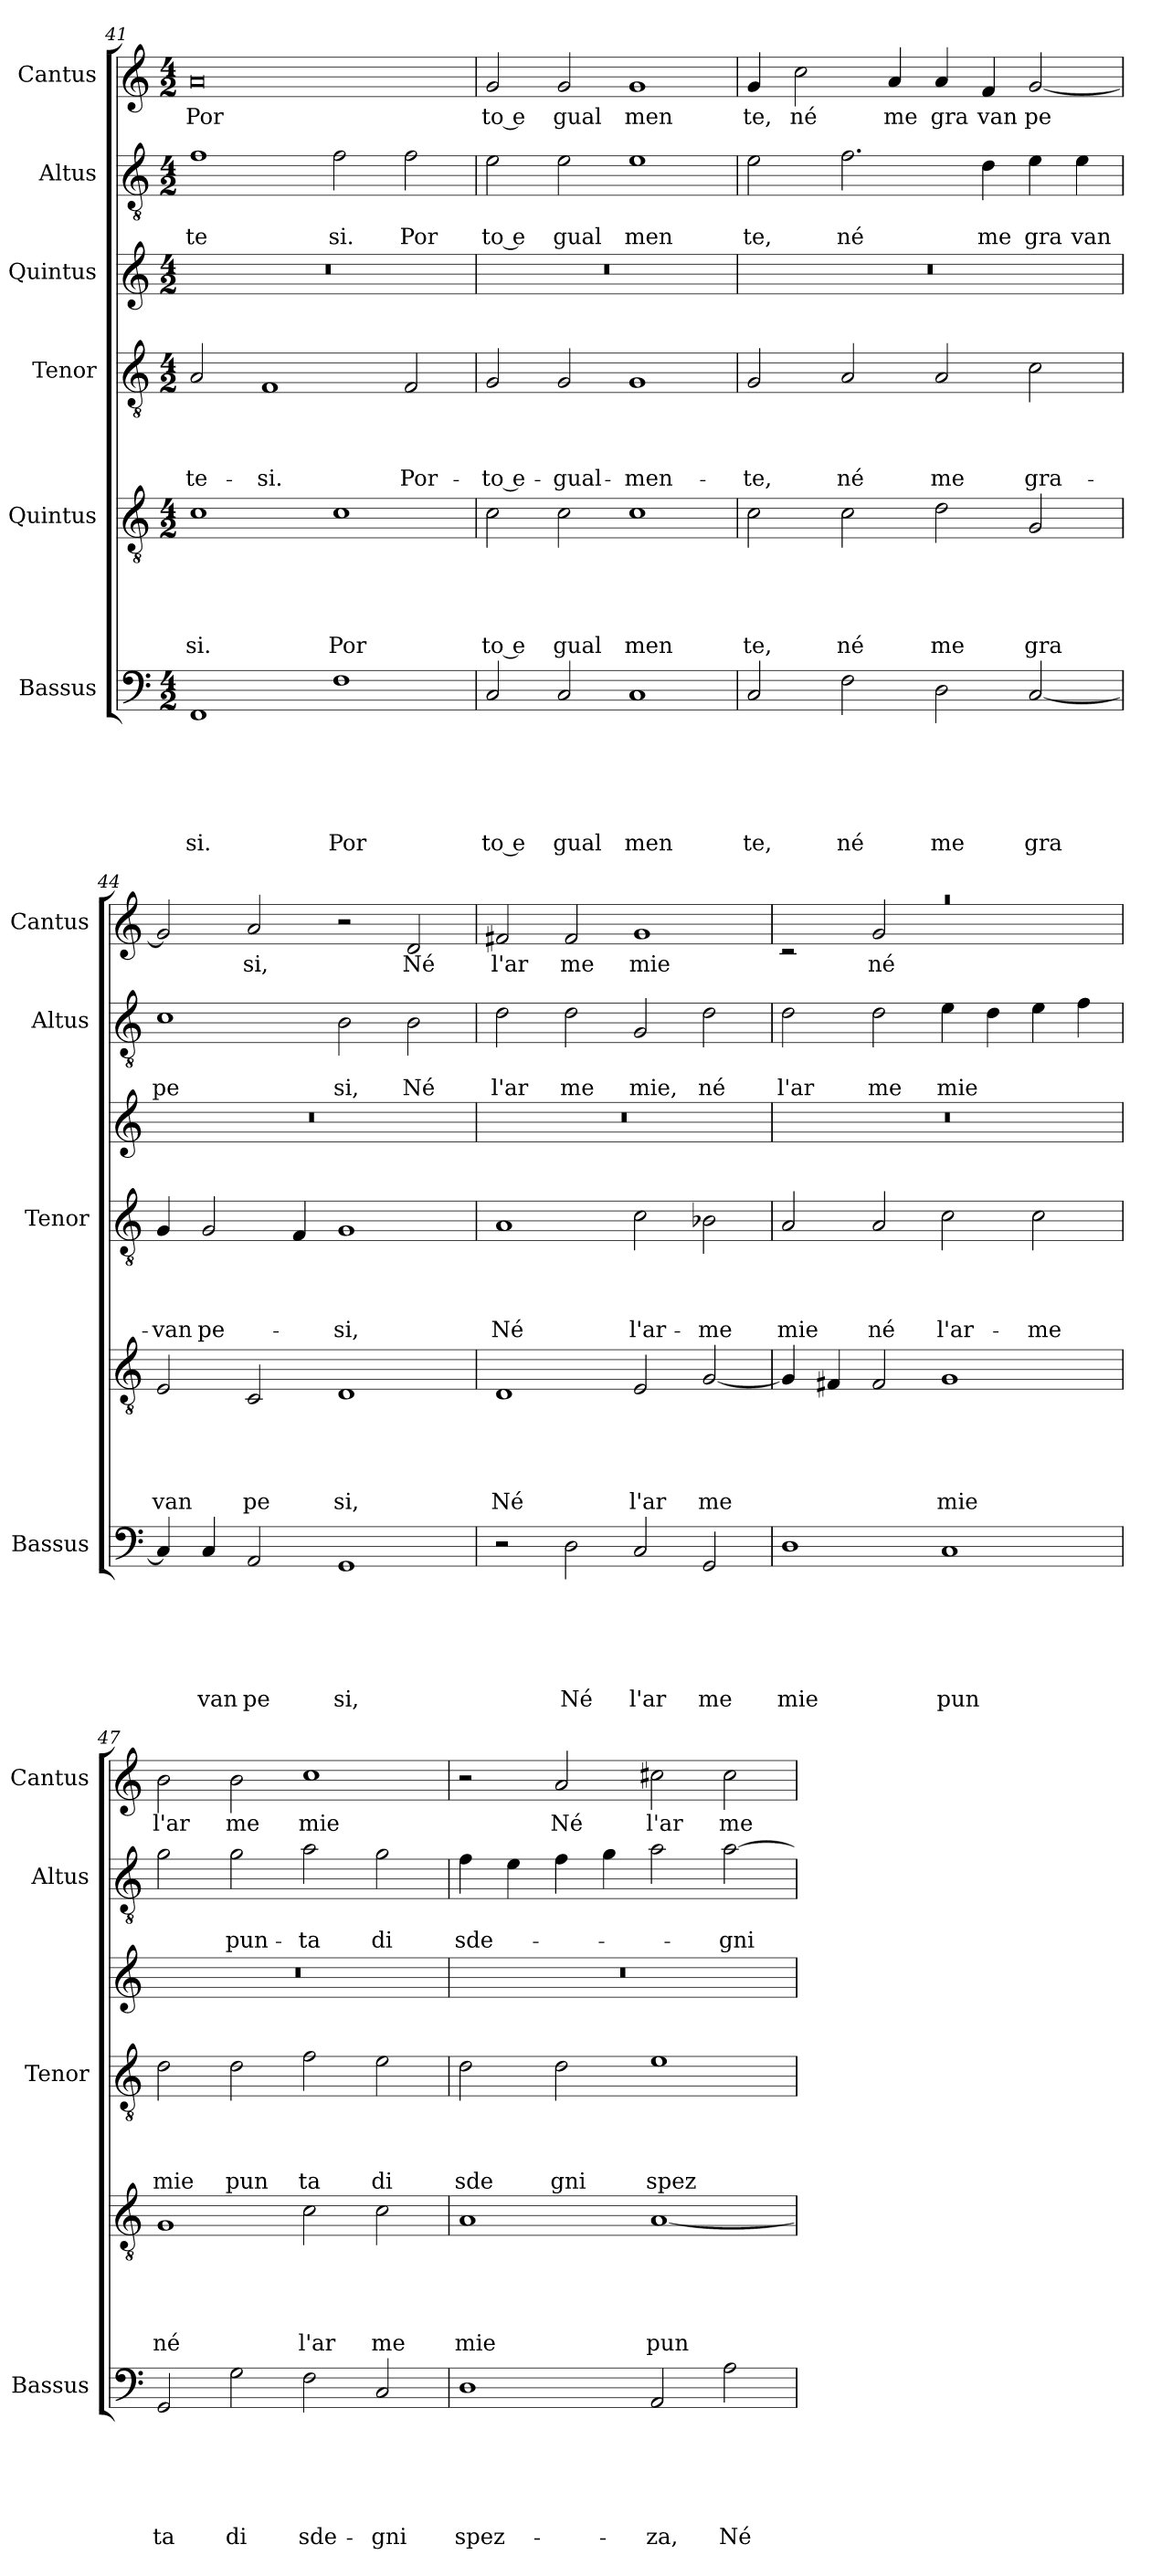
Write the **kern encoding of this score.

**kern	**text	**text	**text	**text	**text	**text	**kern	**text	**text	**text	**text	**text	**kern	**text	**text	**text	**text	**kern	**kern	**text	**text	**kern	**text
*part6	*part6	*part6	*part6	*part6	*part6	*part6	*part5	*part5	*part5	*part5	*part5	*part5	*part4	*part4	*part4	*part4	*part4	*part3	*part2	*part2	*part2	*part1	*part1
*staff6	*staff6	*staff6	*staff6	*staff6	*staff6	*staff6	*staff5	*staff5	*staff5	*staff5	*staff5	*staff5	*staff4	*staff4	*staff4	*staff4	*staff4	*staff3	*staff2	*staff2	*staff2	*staff1	*staff1
*I"Bassus	*	*	*	*	*	*	*I"Quintus	*	*	*	*	*	*I"Tenor	*	*	*	*	*I"Quintus	*I"Altus	*	*	*I"Cantus	*
*I'Bassus	*	*	*	*	*	*	*	*	*	*	*	*	*I'Tenor	*	*	*	*	*	*I'Altus	*	*	*I'Cantus	*
!!LO:PB:g=z
*clefF4	*	*	*	*	*	*	*clefGv2	*	*	*	*	*	*clefGv2	*	*	*	*	*clefG2	*clefGv2	*	*	*clefG2	*
*k[]	*	*	*	*	*	*	*k[]	*	*	*	*	*	*k[]	*	*	*	*	*k[]	*k[]	*	*	*k[]	*
*C:	*	*	*	*	*	*	*C:	*	*	*	*	*	*C:	*	*	*	*	*C:	*C:	*	*	*C:	*
*M4/2	*	*	*	*	*	*	*M4/2	*	*	*	*	*	*M4/2	*	*	*	*	*M4/2	*M4/2	*	*	*M4/2	*
=41	=41	=41	=41	=41	=41	=41	=41	=41	=41	=41	=41	=41	=41	=41	=41	=41	=41	=41	=41	=41	=41	=41	=41
!	!	!	!	!	!	!LO:LY:b	!	!	!	!	!	!LO:LY:b	!	!	!	!	!LO:LY:b	!	!	!	!LO:LY:b	!	!LO:LY:b
1FF	.	.	.	.	.	-si.	1c	.	.	.	.	si.	2A/	.	.	.	-te-	0r	1f	.	te	0a	Por
!	!	!	!	!	!	!	!	!	!	!	!	!	!	!	!	!	!LO:LY:b	!	!	!	!	!	!
.	.	.	.	.	.	.	.	.	.	.	.	.	1F	.	.	.	-si.	.	.	.	.	.	.
!	!	!	!	!	!	!LO:LY:b	!	!	!	!	!	!LO:LY:b	!	!	!	!	!	!	!	!	!LO:LY:b	!	!
1F	.	.	.	.	.	Por	1c	.	.	.	.	Por	.	.	.	.	.	.	2f\	.	si.	.	.
!	!	!	!	!	!	!	!	!	!	!	!	!	!	!	!	!	!LO:LY:b	!	!	!	!LO:LY:b	!	!
.	.	.	.	.	.	.	.	.	.	.	.	.	2F/	.	.	.	Por-	.	2f\	.	Por	.	.
=42	=42	=42	=42	=42	=42	=42	=42	=42	=42	=42	=42	=42	=42	=42	=42	=42	=42	=42	=42	=42	=42	=42	=42
!	!	!	!	!	!	!LO:LY:b:rj	!	!	!	!	!	!LO:LY:b:rj	!	!	!	!	!LO:LY:b:rj	!	!	!	!LO:LY:b:rj	!	!LO:LY:b:rj
2C/	.	.	.	.	.	to e	2c\	.	.	.	.	to e	2G/	.	.	.	-to e-	0r	2e\	.	to e	2g/	to e
!	!	!	!	!	!	!LO:LY:b	!	!	!	!	!	!LO:LY:b	!	!	!	!	!LO:LY:b	!	!	!	!LO:LY:b	!	!LO:LY:b
2C/	.	.	.	.	.	gual	2c\	.	.	.	.	gual	2G/	.	.	.	-gual-	.	2e\	.	gual	2g/	gual
!	!	!	!	!	!	!LO:LY:b	!	!	!	!	!	!LO:LY:b	!	!	!	!	!LO:LY:b	!	!	!	!LO:LY:b	!	!LO:LY:b
1C	.	.	.	.	.	men	1c	.	.	.	.	men	1G	.	.	.	-men-	.	1e	.	men	1g	men
=43	=43	=43	=43	=43	=43	=43	=43	=43	=43	=43	=43	=43	=43	=43	=43	=43	=43	=43	=43	=43	=43	=43	=43
!	!	!	!	!	!	!LO:LY:b	!	!	!	!	!	!LO:LY:b	!	!	!	!	!LO:LY:b	!	!	!	!LO:LY:b	!	!LO:LY:b
2C/	.	.	.	.	.	te,	2c\	.	.	.	.	te,	2G/	.	.	.	-te,	0r	2e\	.	te,	4g/	te,
!	!	!	!	!	!	!	!	!	!	!	!	!	!	!	!	!	!	!	!	!	!	!	!LO:LY:b
.	.	.	.	.	.	.	.	.	.	.	.	.	.	.	.	.	.	.	.	.	.	2cc\	né
!	!	!	!	!	!	!LO:LY:b	!	!	!	!	!	!LO:LY:b	!	!	!	!	!LO:LY:b	!	!	!	!LO:LY:b	!	!
2F\	.	.	.	.	.	né	2c\	.	.	.	.	né	2A/	.	.	.	né	.	2.f\	.	né	.	.
!	!	!	!	!	!	!	!	!	!	!	!	!	!	!	!	!	!	!	!	!	!	!	!LO:LY:b
.	.	.	.	.	.	.	.	.	.	.	.	.	.	.	.	.	.	.	.	.	.	4a/	me
!	!	!	!	!	!	!LO:LY:b	!	!	!	!	!	!LO:LY:b	!	!	!	!	!LO:LY:b	!	!	!	!	!	!LO:LY:b
2D\	.	.	.	.	.	me	2d\	.	.	.	.	me	2A/	.	.	.	me	.	.	.	.	4a/	gra
!	!	!	!	!	!	!	!	!	!	!	!	!	!	!	!	!	!	!	!	!	!LO:LY:b	!	!LO:LY:b
.	.	.	.	.	.	.	.	.	.	.	.	.	.	.	.	.	.	.	4d\	.	me	4f/	van
!	!	!	!	!	!	!LO:LY:b	!	!	!	!	!	!LO:LY:b	!	!	!	!	!LO:LY:b	!	!	!	!LO:LY:b	!	!LO:LY:b
[<2C/	.	.	.	.	.	gra	2G/	.	.	.	.	gra	2c\	.	.	.	gra-	.	4e\	.	gra	[<2g/	pe
!	!	!	!	!	!	!	!	!	!	!	!	!	!	!	!	!	!	!	!	!	!LO:LY:b	!	!
.	.	.	.	.	.	.	.	.	.	.	.	.	.	.	.	.	.	.	4e\	.	van	.	.
=44	=44	=44	=44	=44	=44	=44	=44	=44	=44	=44	=44	=44	=44	=44	=44	=44	=44	=44	=44	=44	=44	=44	=44
!	!	!	!	!	!	!	!	!	!	!	!	!LO:LY:b	!	!	!	!	!LO:LY:b	!	!	!	!LO:LY:b	!	!
4C/]	.	.	.	.	.	.	2E/	.	.	.	.	van	4G/	.	.	.	-van	0r	1c	.	pe	2g/]	.
!	!	!	!	!	!	!LO:LY:b	!	!	!	!	!	!	!	!	!	!	!LO:LY:b	!	!	!	!	!	!
4C/	.	.	.	.	.	van	.	.	.	.	.	.	2G/	.	.	.	pe-	.	.	.	.	.	.
!	!	!	!	!	!	!LO:LY:b	!	!	!	!	!	!LO:LY:b	!	!	!	!	!	!	!	!	!	!	!LO:LY:b
2AA/	.	.	.	.	.	pe	2C/	.	.	.	.	pe	.	.	.	.	.	.	.	.	.	2a/	si,
.	.	.	.	.	.	.	.	.	.	.	.	.	4F/	.	.	.	.	.	.	.	.	.	.
!	!	!	!	!	!	!LO:LY:b	!	!	!	!	!	!LO:LY:b	!	!	!	!	!LO:LY:b	!	!	!	!LO:LY:b	!	!
1GG	.	.	.	.	.	si,	1D	.	.	.	.	si,	1G	.	.	.	-si,	.	2B\	.	si,	2r	.
!	!	!	!	!	!	!	!	!	!	!	!	!	!	!	!	!	!	!	!	!	!LO:LY:b	!	!LO:LY:b
.	.	.	.	.	.	.	.	.	.	.	.	.	.	.	.	.	.	.	2B\	.	Né	2d/	Né
=45	=45	=45	=45	=45	=45	=45	=45	=45	=45	=45	=45	=45	=45	=45	=45	=45	=45	=45	=45	=45	=45	=45	=45
!	!	!	!	!	!	!	!	!	!	!	!	!LO:LY:b	!	!	!	!	!LO:LY:b	!	!	!	!LO:LY:b	!	!LO:LY:b
2r	.	.	.	.	.	.	1D	.	.	.	.	Né	1A	.	.	.	Né	0r	2d\	.	l'ar	2f#X/	l'ar
!	!	!	!	!	!	!LO:LY:b	!	!	!	!	!	!	!	!	!	!	!	!	!	!	!LO:LY:b	!	!LO:LY:b
2D\	.	.	.	.	.	Né	.	.	.	.	.	.	.	.	.	.	.	.	2d\	.	me	2f#/	me
!	!	!	!	!	!	!LO:LY:b	!	!	!	!	!	!LO:LY:b	!	!	!	!	!LO:LY:b	!	!	!	!LO:LY:b	!	!LO:LY:b
2C/	.	.	.	.	.	l'ar	2E/	.	.	.	.	l'ar	2c\	.	.	.	l'ar-	.	2G/	.	mie,	1g	mie
!	!	!	!	!	!	!LO:LY:b	!	!	!	!	!	!LO:LY:b	!	!	!	!	!LO:LY:b	!	!	!	!LO:LY:b	!	!
2GG/	.	.	.	.	.	me	[<2G/	.	.	.	.	me	2B-X\	.	.	.	-me	.	2d\	.	né	.	.
=46	=46	=46	=46	=46	=46	=46	=46	=46	=46	=46	=46	=46	=46	=46	=46	=46	=46	=46	=46	=46	=46	=46	=46
!	!	!	!	!	!	!LO:LY:b	!	!	!	!	!	!	!	!	!	!	!LO:LY:b	!	!	!	!LO:LY:b	!LO:N:vis=1	!
*	*	*	*	*	*	*	*	*	*	*	*	*	*	*	*	*	*	*	*	*	*	*^	*
1D	.	.	.	.	.	mie	4G/]	.	.	.	.	.	2A/	.	.	.	mie	0r	2d\	.	l'ar	0raa	2rc	.
.	.	.	.	.	.	.	4F#X/	.	.	.	.	.	.	.	.	.	.	.	.	.	.	.	.	.
!	!	!	!	!	!	!	!	!	!	!	!	!	!	!	!	!	!LO:LY:b	!	!	!	!LO:LY:b	!	!	!LO:LY:b
.	.	.	.	.	.	.	2F#/	.	.	.	.	.	2A/	.	.	.	né	.	2d\	.	me	.	2g/	né
!	!	!	!	!	!	!LO:LY:b	!	!	!	!	!	!LO:LY:b	!	!	!	!	!LO:LY:b	!	!	!	!LO:LY:b	!	!	!
1C	.	.	.	.	.	pun	1G	.	.	.	.	mie	2c\	.	.	.	l'ar-	.	4e\	.	mie	.	1ryy	.
.	.	.	.	.	.	.	.	.	.	.	.	.	.	.	.	.	.	.	4d\	.	.	.	.	.
!	!	!	!	!	!	!	!	!	!	!	!	!	!	!	!	!	!LO:LY:b	!	!	!	!	!	!	!
.	.	.	.	.	.	.	.	.	.	.	.	.	2c\	.	.	.	-me	.	4e\	.	.	.	.	.
.	.	.	.	.	.	.	.	.	.	.	.	.	.	.	.	.	.	.	4f\	.	.	.	.	.
*	*	*	*	*	*	*	*	*	*	*	*	*	*	*	*	*	*	*	*	*	*	*v	*v	*
!!LO:LB:g=z
=47	=47	=47	=47	=47	=47	=47	=47	=47	=47	=47	=47	=47	=47	=47	=47	=47	=47	=47	=47	=47	=47	=47	=47
!	!	!	!	!	!	!LO:LY:b	!	!	!	!	!	!LO:LY:b	!	!	!	!	!LO:LY:b	!	!	!	!	!	!LO:LY:b
2GG/	.	.	.	.	.	ta	1G	.	.	.	.	né	2d\	.	.	.	mie	0r	2g\	.	.	2b\	l'ar
!	!	!	!	!	!	!LO:LY:b	!	!	!	!	!	!	!	!	!	!	!LO:LY:b	!	!	!	!LO:LY:b	!	!LO:LY:b
2G\	.	.	.	.	.	di	.	.	.	.	.	.	2d\	.	.	.	pun	.	2g\	.	pun-	2b\	me
!	!	!	!	!	!	!LO:LY:b	!	!	!	!	!	!LO:LY:b	!	!	!	!	!LO:LY:b	!	!	!	!LO:LY:b	!	!LO:LY:b
2F\	.	.	.	.	.	sde-	2c\	.	.	.	.	l'ar	2f\	.	.	.	ta	.	2a\	.	-ta	1cc	mie
!	!	!	!	!	!	!LO:LY:b	!	!	!	!	!	!LO:LY:b	!	!	!	!	!LO:LY:b	!	!	!	!LO:LY:b	!	!
2C/	.	.	.	.	.	-gni	2c\	.	.	.	.	me	2e\	.	.	.	di	.	2g\	.	di	.	.
=48	=48	=48	=48	=48	=48	=48	=48	=48	=48	=48	=48	=48	=48	=48	=48	=48	=48	=48	=48	=48	=48	=48	=48
!	!	!	!	!	!	!LO:LY:b	!	!	!	!	!	!LO:LY:b	!	!	!	!	!LO:LY:b	!	!	!	!LO:LY:b	!	!
1D	.	.	.	.	.	spez-	1A	.	.	.	.	mie	2d\	.	.	.	sde	0r	4f\	.	sde-	2r	.
.	.	.	.	.	.	.	.	.	.	.	.	.	.	.	.	.	.	.	4e\	.	.	.	.
!	!	!	!	!	!	!	!	!	!	!	!	!	!	!	!	!	!LO:LY:b	!	!	!	!	!	!LO:LY:b
.	.	.	.	.	.	.	.	.	.	.	.	.	2d\	.	.	.	gni	.	4f\	.	.	2a/	Né
.	.	.	.	.	.	.	.	.	.	.	.	.	.	.	.	.	.	.	4g\	.	.	.	.
!	!	!	!	!	!	!LO:LY:b	!	!	!	!	!	!LO:LY:b	!	!	!	!	!LO:LY:b	!	!	!	!	!	!LO:LY:b
2AA/	.	.	.	.	.	-za,	[<1A	.	.	.	.	pun	1e	.	.	.	spez	.	2a\	.	.	2cc#X\	l'ar
!	!	!	!	!	!	!LO:LY:b	!	!	!	!	!	!	!	!	!	!	!	!	!	!	!LO:LY:b	!	!LO:LY:b
2A\	.	.	.	.	.	Né	.	.	.	.	.	.	.	.	.	.	.	.	[>2a\	.	-gni	2cc#\	me
=	=	=	=	=	=	=	=	=	=	=	=	=	=	=	=	=	=	=	=	=	=	=	=
*-	*-	*-	*-	*-	*-	*-	*-	*-	*-	*-	*-	*-	*-	*-	*-	*-	*-	*-	*-	*-	*-	*-	*-
